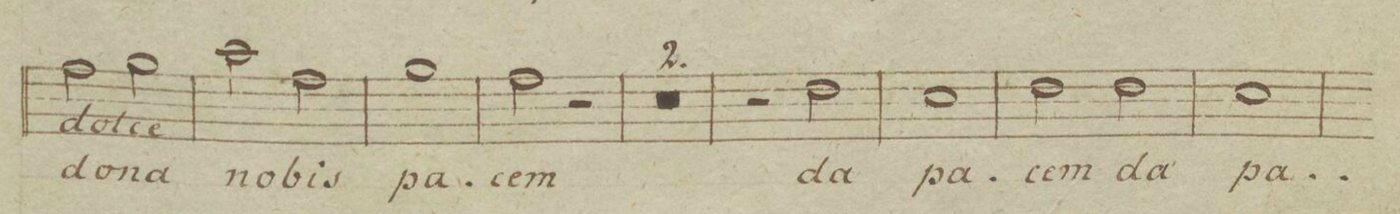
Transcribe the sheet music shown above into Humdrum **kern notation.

**kern	**text	**dynam
*I"Canto	*	*
*clefC1	*	*
*k[b-e-]	*	*
*met(c|)	*	*
*M2/2	*	*
2dd\	do-	.
2ee-\	-na	.
=79	=79	=79
2ff\	no-	.
2dd\	-bis	.
=80	=80	=80
1ee-	pa-	.
=81	=81	=81
2dd\	-cem	.
2r	.	.
=82	=82	=82
0r	.	.
=83	=83	=83
=84	=84	=84
2r	.	.
2b-\	da	.
=85	=85	=85
1a	pa-	.
=86	=86	=86
2b-\	-cem	.
2b-\	da	.
=87	=87	=87
1a	pa-	.
=88	=88	=88
*-	*-	*-
